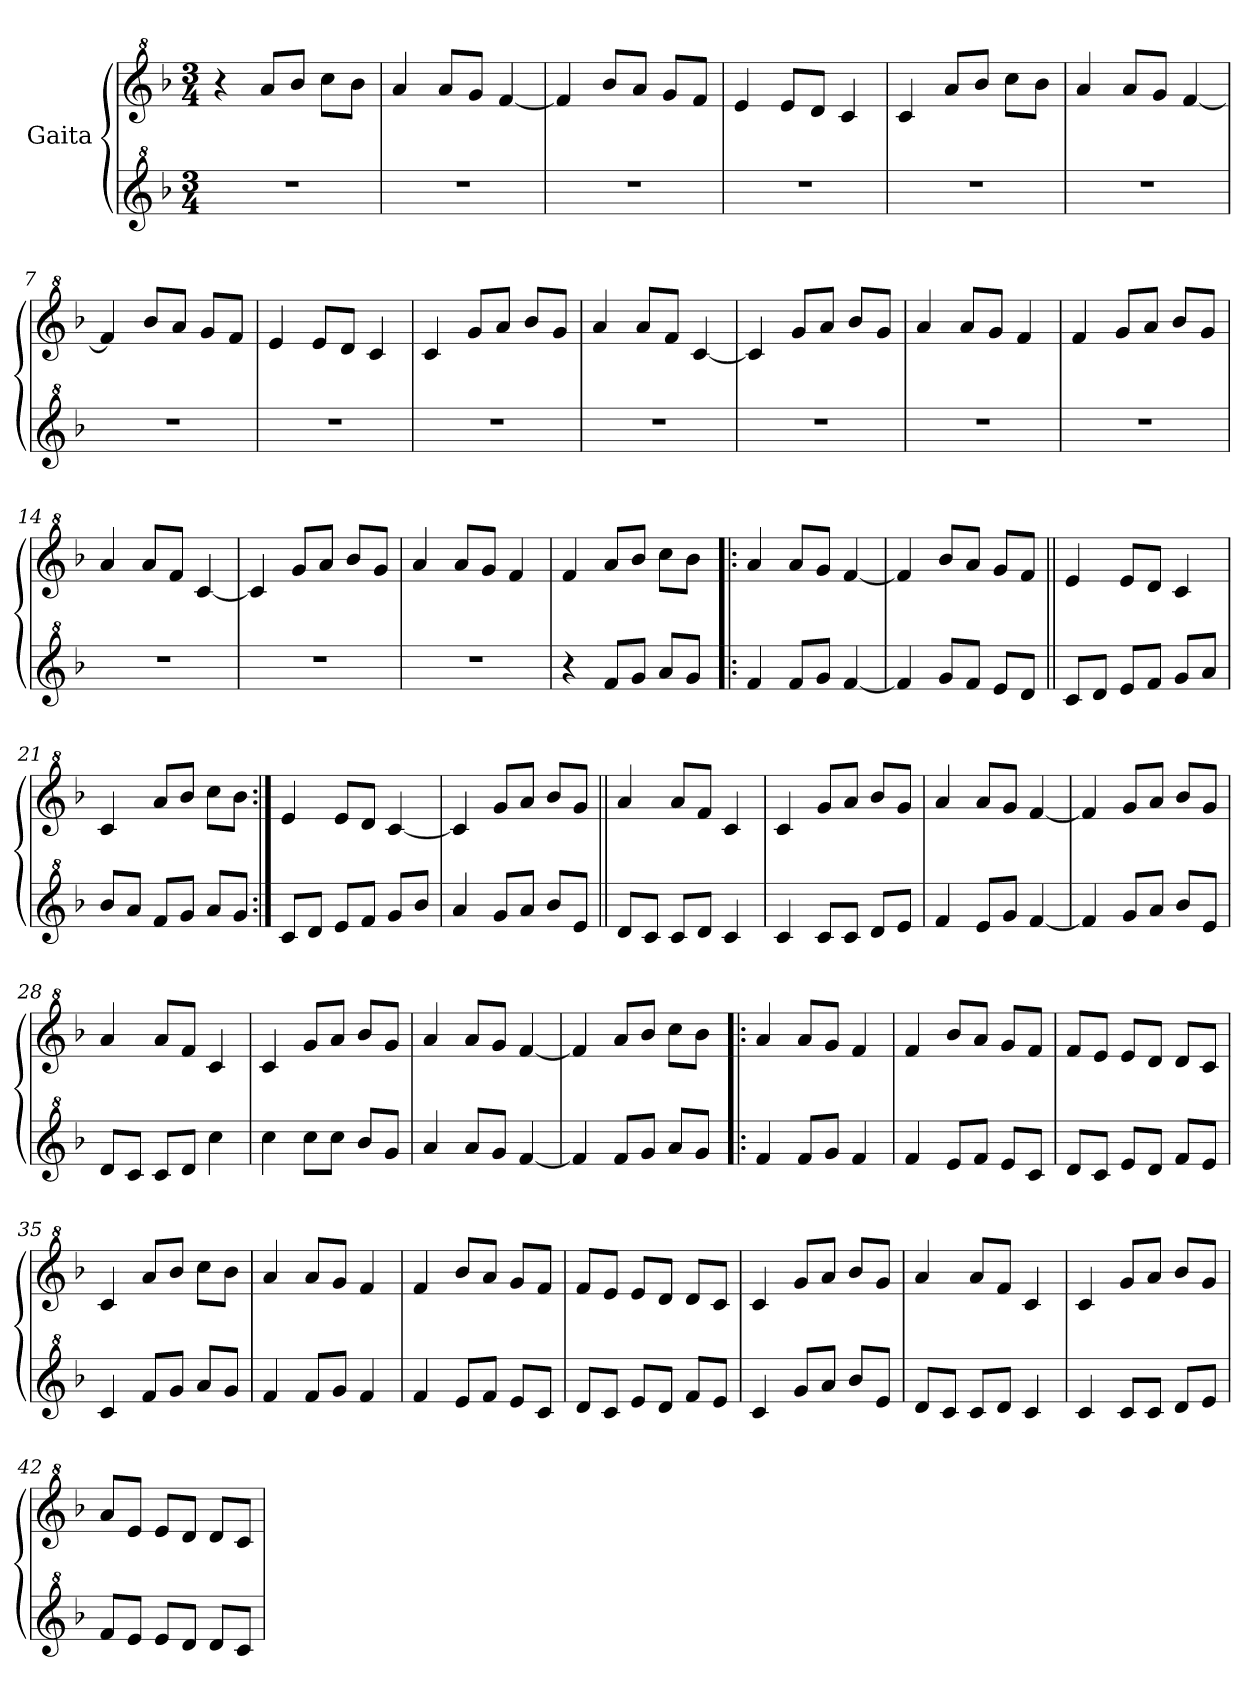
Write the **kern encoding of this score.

**kern	**kern
*part2	*part1
*staff2	*staff1
*I"Gaita	*I"Gaita
*clefG^2	*clefG^2
*k[b-]	*k[b-]
*M3/4	*M3/4
*MM210	*MM210
=1	=1
2.r	4r
.	8aa/L
.	8bb-/J
.	8ccc\L
.	8bb-\J
=2	=2
2.r	4aa/
.	8aa/L
.	8gg/J
.	[4ff/
=3	=3
2.r	4ff/]
.	8bb-/L
.	8aa/J
.	8gg/L
.	8ff/J
=4	=4
2.r	4ee/
.	8ee/L
.	8dd/J
.	4cc/
=5	=5
2.r	4cc/
.	8aa/L
.	8bb-/J
.	8ccc\L
.	8bb-\J
=6	=6
2.r	4aa/
.	8aa/L
.	8gg/J
.	[4ff/
=7	=7
2.r	4ff/]
.	8bb-/L
.	8aa/J
.	8gg/L
.	8ff/J
=8	=8
2.r	4ee/
.	8ee/L
.	8dd/J
.	4cc/
=9	=9
2.r	4cc/
.	8gg/L
.	8aa/J
.	8bb-/L
.	8gg/J
!!LO:LB:g=z
=10	=10
2.r	4aa/
.	8aa/L
.	8ff/J
.	[4cc/
=11	=11
2.r	4cc/]
.	8gg/L
.	8aa/J
.	8bb-/L
.	8gg/J
=12	=12
2.r	4aa/
.	8aa/L
.	8gg/J
.	4ff/
=13	=13
2.r	4ff/
.	8gg/L
.	8aa/J
.	8bb-/L
.	8gg/J
=14	=14
2.r	4aa/
.	8aa/L
.	8ff/J
.	[4cc/
=15	=15
2.r	4cc/]
.	8gg/L
.	8aa/J
.	8bb-/L
.	8gg/J
=16	=16
2.r	4aa/
.	8aa/L
.	8gg/J
.	4ff/
=17	=17
4r	4ff/
8ff/L	8aa/L
8gg/J	8bb-/J
8aa/L	8ccc\L
8gg/J	8bb-\J
=18!|:	=18!|:
4ff/	4aa/
8ff/L	8aa/L
8gg/J	8gg/J
[4ff/	[4ff/
!!LO:LB:g=z
=19	=19
4ff/]	4ff/]
8gg/L	8bb-/L
8ff/J	8aa/J
8ee/L	8gg/L
8dd/J	8ff/J
=20||	=20||
8cc/L	4ee/
8dd/J	.
8ee/L	8ee/L
8ff/J	8dd/J
8gg/L	4cc/
8aa/J	.
=21	=21
8bb-/L	4cc/
8aa/J	.
8ff/L	8aa/L
8gg/J	8bb-/J
8aa/L	8ccc\L
8gg/J	8bb-\J
=22:|!	=22:|!
8cc/L	4ee/
8dd/J	.
8ee/L	8ee/L
8ff/J	8dd/J
8gg/L	[4cc/
8bb-/J	.
=23	=23
4aa/	4cc/]
8gg/L	8gg/L
8aa/J	8aa/J
8bb-/L	8bb-/L
8ee/J	8gg/J
=24||	=24||
8dd/L	4aa/
8cc/J	.
8cc/L	8aa/L
8dd/J	8ff/J
4cc/	4cc/
=25	=25
4cc/	4cc/
8cc/L	8gg/L
8cc/J	8aa/J
8dd/L	8bb-/L
8ee/J	8gg/J
=26	=26
4ff/	4aa/
8ee/L	8aa/L
8gg/J	8gg/J
[4ff/	[4ff/
!!LO:LB:g=z
=27	=27
4ff/]	4ff/]
8gg/L	8gg/L
8aa/J	8aa/J
8bb-/L	8bb-/L
8ee/J	8gg/J
=28	=28
8dd/L	4aa/
8cc/J	.
8cc/L	8aa/L
8dd/J	8ff/J
4ccc\	4cc/
=29	=29
4ccc\	4cc/
8ccc\L	8gg/L
8ccc\J	8aa/J
8bb-/L	8bb-/L
8gg/J	8gg/J
=30	=30
4aa/	4aa/
8aa/L	8aa/L
8gg/J	8gg/J
[4ff/	[4ff/
=31	=31
4ff/]	4ff/]
8ff/L	8aa/L
8gg/J	8bb-/J
8aa/L	8ccc\L
8gg/J	8bb-\J
=32!|:	=32!|:
4ff/	4aa/
8ff/L	8aa/L
8gg/J	8gg/J
4ff/	4ff/
=33	=33
4ff/	4ff/
8ee/L	8bb-/L
8ff/J	8aa/J
8ee/L	8gg/L
8cc/J	8ff/J
=34	=34
8dd/L	8ff/L
8cc/J	8ee/J
8ee/L	8ee/L
8dd/J	8dd/J
8ff/L	8dd/L
8ee/J	8cc/J
!!LO:LB:g=z
=35	=35
4cc/	4cc/
8ff/L	8aa/L
8gg/J	8bb-/J
8aa/L	8ccc\L
8gg/J	8bb-\J
=36	=36
4ff/	4aa/
8ff/L	8aa/L
8gg/J	8gg/J
4ff/	4ff/
=37	=37
4ff/	4ff/
8ee/L	8bb-/L
8ff/J	8aa/J
8ee/L	8gg/L
8cc/J	8ff/J
=38	=38
8dd/L	8ff/L
8cc/J	8ee/J
8ee/L	8ee/L
8dd/J	8dd/J
8ff/L	8dd/L
8ee/J	8cc/J
=39	=39
4cc/	4cc/
8gg/L	8gg/L
8aa/J	8aa/J
8bb-/L	8bb-/L
8ee/J	8gg/J
=40	=40
8dd/L	4aa/
8cc/J	.
8cc/L	8aa/L
8dd/J	8ff/J
4cc/	4cc/
=41	=41
4cc/	4cc/
8cc/L	8gg/L
8cc/J	8aa/J
8dd/L	8bb-/L
8ee/J	8gg/J
=42	=42
8ff/L	8aa/L
8ee/J	8ee/J
8ee/L	8ee/L
8dd/J	8dd/J
8dd/L	8dd/L
8cc/J	8cc/J
=	=
*-	*-
